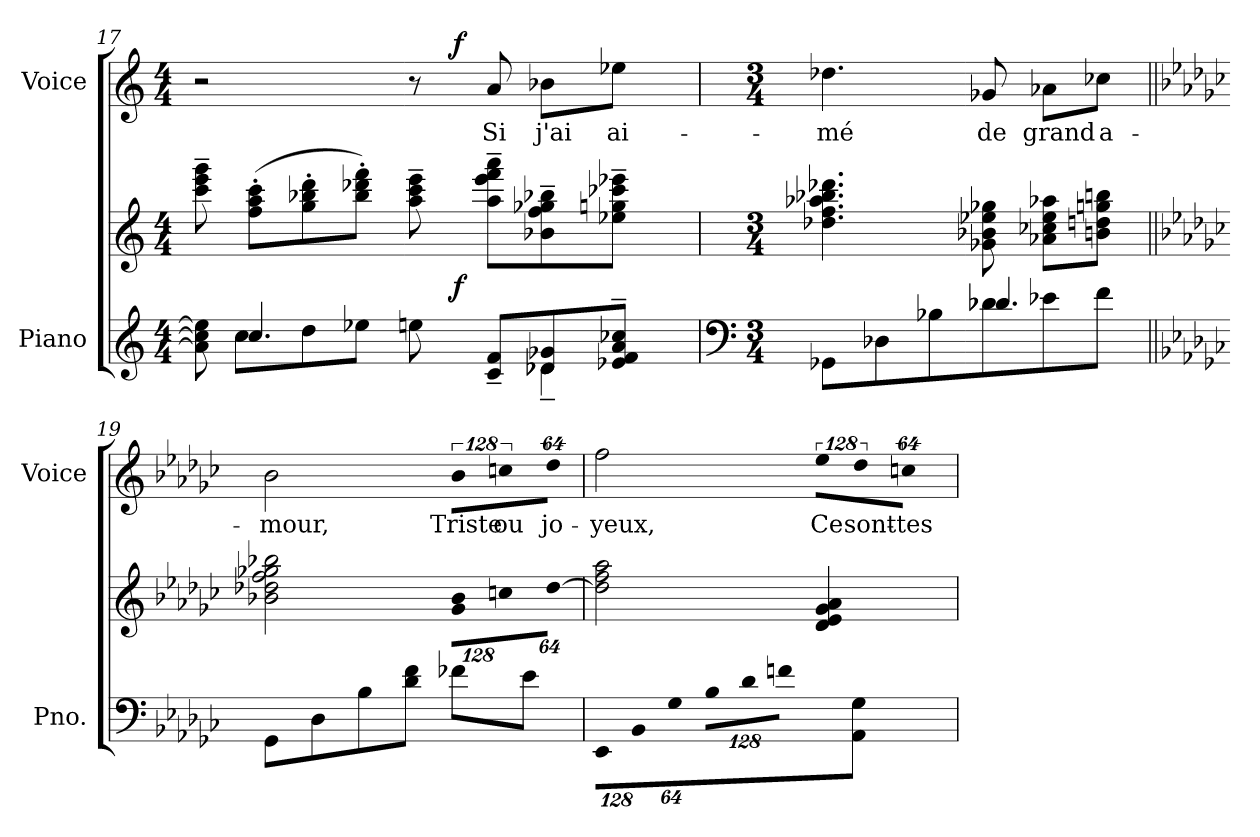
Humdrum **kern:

**kern	**kern	**dynam	**kern	**text	**dynam
*part2	*part2	*part2	*part1	*part1	*part1
*staff3	*staff2	*staff2/3	*staff1	*staff1	*staff1
*I"Piano	*	*	*I"Voice	*	*
*I'Pno.	*	*	*I'Voice	*	*
*clefG2	*clefG2	*	*clefG2	*	*
*k[]	*k[]	*	*k[]	*	*
*M4/4	*M4/4	*	*M4/4	*	*
=17	=17	=17	=17	=17	=17
*^	*^	*	*^	*	*
8ai\] 8cci] 8eei]	8ryy	8ccci\~ 8eeei~ 8gggi~	2ryy	.	2r	2ryy	.	.
4.cci/	8cci\L	(8ffi\' 8aai' 8ccci'L	.	.	.	.	.	.
.	8ddi\	8ggi\' 8bb-Xi' 8dddi'	.	.	.	.	.	.
.	8ee-Xi\J	8bb-i\' 8ddd-Xi' 8fffi'J)	.	.	.	.	.	.
8eeni\	4ryy	8aai\~ 8ccci~ 8eeei~	16ryy	.	8r	16ryy	.	.
.	.	.	256..ryy	.	.	256..ryy	.	.
.	.	.	4ryy	f	.	4ryy	.	f
!	!	!	!	!	!	!	!LO:LY:b:color=#000000	!
8ci/~ 8fi~L	.	8aai\~ 8eeei~ 8fffi~ 8aaai~L	.	.	8ai/	.	Si	.
!	!	!	!	!	!	!	!LO:LY:b:color=#000000	!
8d-Xi/ 8g-Xi	4d-~i\	8b-Xi\~ 8ffi~ 8gg-Xi~ 8bb-Xi~	.	.	8b-Xi\L	.	j'ai	.
.	.	.	8ryy	.	.	8ryy	.	.
!	!	!	!	!	!	!	!LO:LY:b:color=#000000	!
8e-Xi/~ 8fi~ 8ai~ 8cc-Xi~J	.	8ee-Xi\~ 8ggni~ 8ccc-Xi~ 8eee-Xi~J	.	.	8ee-Xi\J	.	ai-	.
.	.	.	32ryy	.	.	32ryy	.	.
.	.	.	64ryy	.	.	64ryy	.	.
.	.	.	128ryy	.	.	128ryy	.	.
.	.	.	1024ryy	.	.	1024ryy	.	.
*	*	*v	*v	*	*	*	*	*
*	*	*	*	*v	*v	*	*
!!LO:LB:g=z
=18	=18	=18	=18	=18	=18	=18
*clefF4	*	*	*	*	*	*
*M3/4	*	*M3/4	*	*M3/4	*	*
*	*	*^	*	*^	*	*
!	!	!	!	!	!	!	!LO:LY:b:color=#000000	!
*	*	*v	*v	*	*	*	*	*
*	*	*	*	*v	*v	*	*
8GG-Xi\L	4.ryy	4.dd-Xi\ 4.ffi 4.aa-Xi 4.bb-Xi 4.ddd-Xi	.	4.dd-Xi\	-mé	.
8D-Xi\	.	.	.	.	.	.
8B-Xi\	.	.	.	.	.	.
!	!	!	!	!	!LO:LY:b:color=#000000	!
8d-Xi\	4.d-i/	8g-Xi\ 8b-Xi 8ee-Xi 8gg-Xi	.	8g-Xi/	de	.
!	!	!	!	!	!LO:LY:b:color=#000000	!
8e-Xi\	.	8a-Xi\ 8cc-Xi 8ee-i 8aa-XiL	.	8a-Xi\L	grand	.
!	!	!	!	!	!LO:LY:b:color=#000000	!
8fi\J	.	8bni\ 8ddni 8ggni 8bbniJ	.	8cc-Xi\J	a-	.
*v	*v	*	*	*	*	*
=19||	=19||	=19||	=19||	=19||	=19||
*k[b-e-a-d-g-c-]	*k[b-e-a-d-g-c-]	*	*k[b-e-a-d-g-c-]	*	*
*G-:	*G-:	*	*G-:	*	*
!	!	!	!	!LO:LY:b:color=#000000	!
8GG-i\L	2b-Xi\ 2dd-Xi 2ffi 2gg-Xi 2bb-Xi	.	2b-i\	-mour,	.
8D-i\	.	.	.	.	.
8B-i\	.	.	.	.	.
8d-i\ 8fiJ	.	.	.	.	.
*	*Xbrackettup	*	*	*	*
!	!LO:N:vis=8	!	!LO:N:vis=8	!	!
!	!	!	!	!LO:LY:b:color=#000000	!
8f-Xi\L	1024%85g-i\ 1024%85b-iL	.	1024%85b-i\L	Triste	.
!	!LO:N:vis=8	!	!LO:N:vis=8	!	!
!	!	!	!	!LO:LY:b:color=#000000	!
.	1024%85ccni\	.	1024%85ccni\	ou	.
8e-i\J	.	.	.	.	.
!	!LO:N:vis=8	!	!LO:N:vis=8	!	!
!	!	!	!	!LO:LY:b:color=#000000	!
.	[>512%43dd-i\J	.	512%43dd-i\J	jo-	.
!!LO:LB:g=z
=20	=20	=20	=20	=20	=20
*Xbrackettup	*	*	*	*	*
!LO:N:vis=8	!	!	!	!	!
!	!	!	!	!LO:LY:b:color=#000000	!
1024%85EE-i\L	2dd-i\] 2ffi 2aa-i	.	2ffi\	-yeux,	.
!LO:N:vis=8	!	!	!	!	!
1024%85BB-i\	.	.	.	.	.
!LO:N:vis=8	!	!	!	!	!
512%43G-i\J	.	.	.	.	.
!LO:N:vis=8	!	!	!	!	!
1024%85B-i\L	.	.	.	.	.
!LO:N:vis=8	!	!	!	!	!
1024%85d-i\	.	.	.	.	.
!LO:N:vis=8	!	!	!	!	!
512%43fni\J	.	.	.	.	.
!	!	!	!LO:N:vis=8	!	!
!	!	!	!	!LO:LY:b:color=#000000	!
4AA-i\ 4G-i	4d-i/ 4e-i 4g-i 4a-i	.	1024%85ee-i\L	Ce	.
!	!	!	!LO:N:vis=8	!	!
!	!	!	!	!LO:LY:b:color=#000000	!
.	.	.	1024%85dd-i\	sont-	.
!	!	!	!LO:N:vis=8	!	!
!	!	!	!	!LO:LY:b:color=#000000	!
.	.	.	512%43ccni\J	-tes	.
=	=	=	=	=	=
*-	*-	*-	*-	*-	*-
